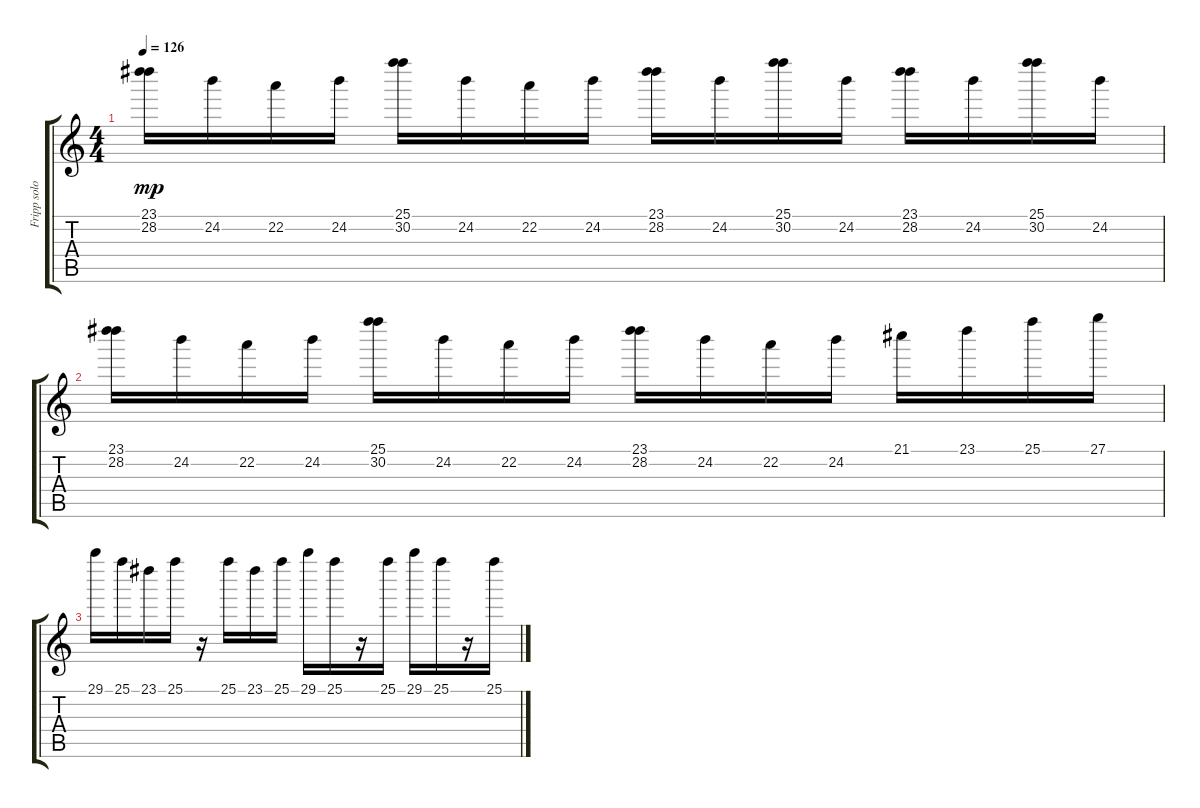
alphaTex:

\track ("Fripp solo" "Fripp solo") {instrument acousticguitarsteel}
\staff {score tabs}
\tuning (E4 B3 G3 D3 A2 E2) {hide}
\ts (4 4)
\tempo 126
\clef g2
\ks c
(23.1 28.2).16{dy mp} 24.2.16 22.2.16 24.2.16 (25.1 30.2).16 24.2.16 22.2.16 24.2.16 (23.1 28.2).16 24.2.16 (25.1 30.2).16 24.2.16 (23.1 28.2).16 24.2.16 (25.1 30.2).16 24.2.16 |
(23.1 28.2).16 24.2.16 22.2.16 24.2.16 (25.1 30.2).16 24.2.16 22.2.16 24.2.16 (23.1 28.2).16 24.2.16 22.2.16 24.2.16 21.1.16 23.1.16 25.1.16 27.1.16 |
29.1.16 25.1.16 23.1.16 25.1.16 r.16 25.1.16 23.1.16 25.1.16 29.1.16 25.1.16 r.16 25.1.16 29.1.16 25.1.16 r.16 25.1.16
